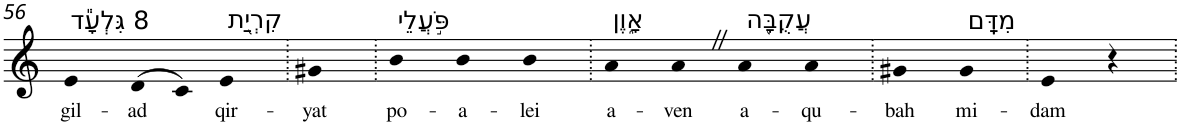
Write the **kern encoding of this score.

**kern	**text
*part1	*part1
*staff1	*staff1
*I"Piano	*
*I'Pno	*
!!LO:PB:g=z
*clefG2	*
*k[]	*
=56	=56
!LO:TX:a:t=8 גִּלְעָ֕ד	!
!	!LO:LY:b
4e	gil-
!	!LO:LY:b
(>8d	-ad
8c)	.
!LO:TX:a:t=קִרְיַ֖ת	!
!	!LO:LY:b
4e	qir-
=57.	=57.
!	!LO:LY:b
4g#X	-yat
=58.	=58.
!LO:TX:a:t=פֹּ֣עֲלֵי	!
!	!LO:LY:b
4b	po-
!	!LO:LY:b
4b	-a-
!	!LO:LY:b
4b	-lei
=59.	=59.
!LO:TX:a:t=אָ֑וֶן	!
!	!LO:LY:b
4a	a-
!	!LO:LY:b
4aZ	-ven
!LO:TX:a:t=עֲקֻבָּ֖ה	!
!	!LO:LY:b
4a	a-
!	!LO:LY:b
4a	-qu-
=60.	=60.
!	!LO:LY:b
4g#X	-bah
!LO:TX:a:t=מִדָּֽם	!
!	!LO:LY:b
4g#	mi-
=61.	=61.
!	!LO:LY:b
4e	-dam
4r	.
=.	=.
*-	*-
